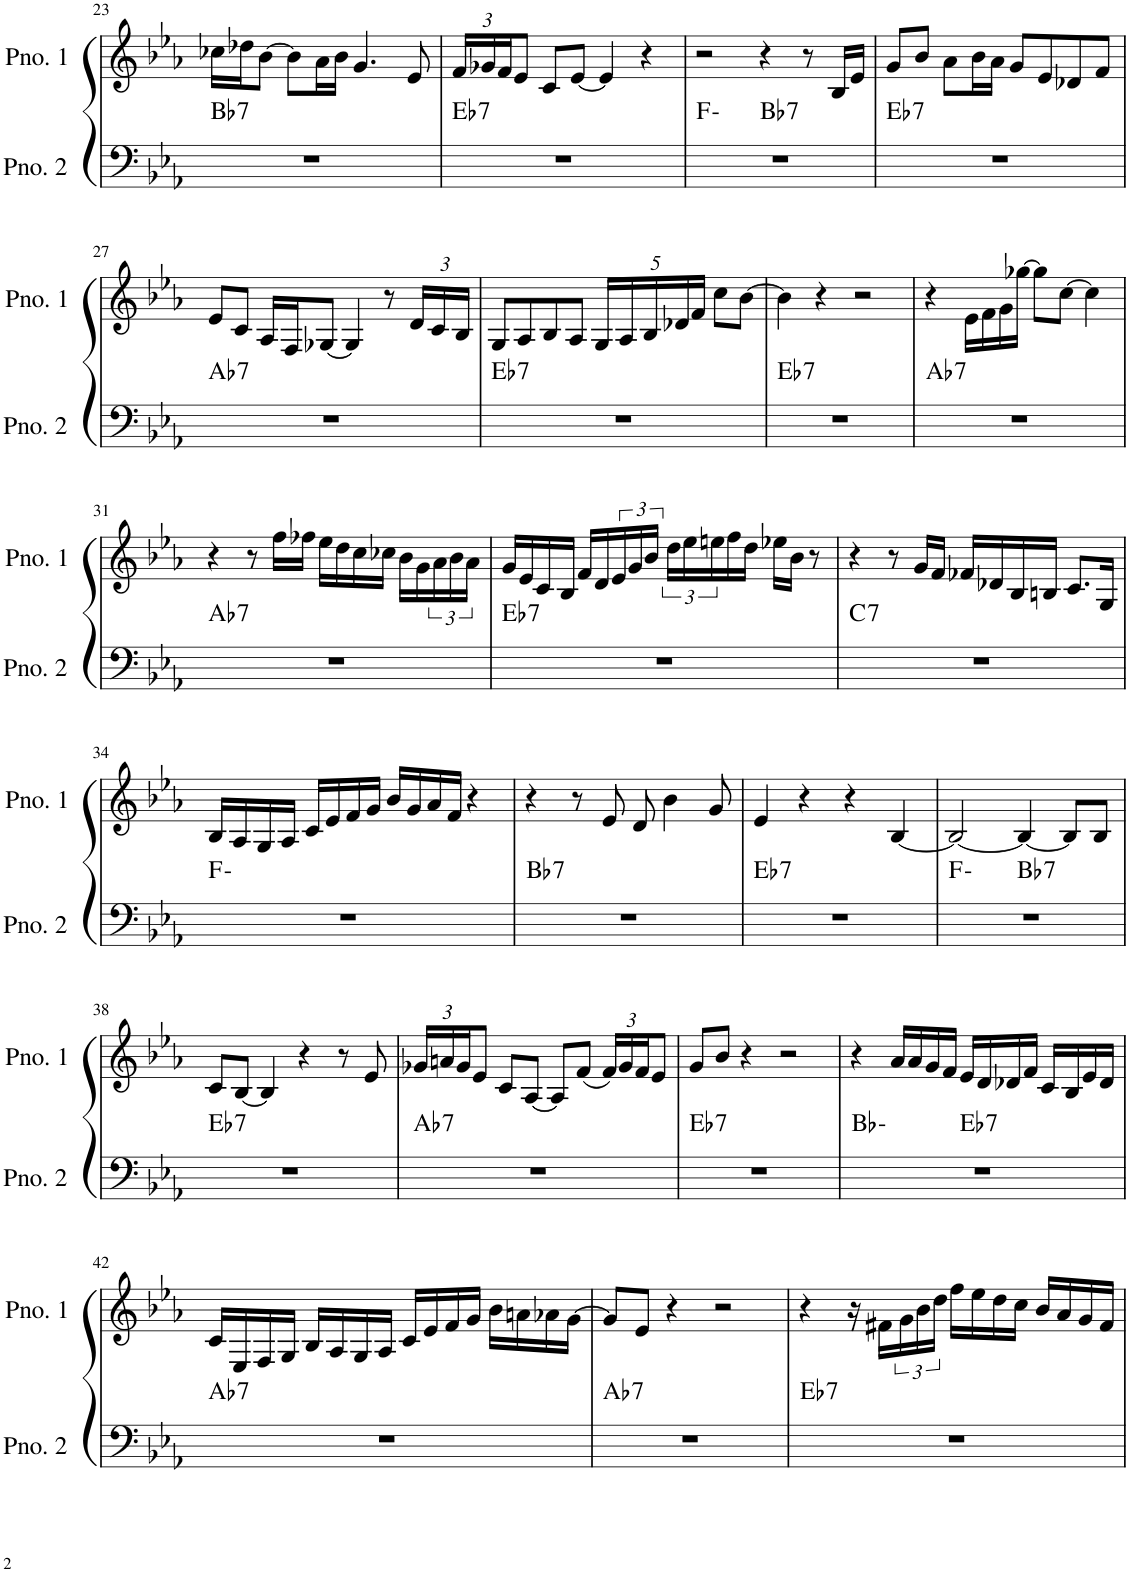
**kern	**harte	**kern
*part2	*part2	*part1
*staff2	*	*staff1
*I"ピアノ 2	*	*I"ピアノ 1
!!LO:PB:g=z
*clefF4	*	*clefG2
*k[b-e-a-]	*	*k[b-e-a-]
*M4/4	*	*M4/4
=23	=23	=23
!	!LO:H:kt=7	!
1r	Bb:7	16cc-X\LL
.	.	16dd-X\J
.	.	[8b-\J
.	.	8b-\L]
.	.	16a-\L
.	.	16b-\JJ
.	.	4.g/
.	.	8e-/
=24	=24	=24
*	*	*Xbrackettup
!	!LO:H:kt=7	!
1r	Eb:7	24f/LL
.	.	24g-X/
.	.	24f/J
.	.	8e-/J
.	.	8c/L
.	.	[8e-/J
.	.	4e-/]
.	.	4r
=25	=25	=25
*^	*	*
1r	2ryy	F:min	2r
!	!	!LO:H:kt=7	!
.	2ryy	Bb:7	4r
.	.	.	8r
.	.	.	16B-/LL
.	.	.	16e-/JJ
=26	=26	=26	=26
!	!	!LO:H:kt=7	!
*v	*v	*	*
1r	Eb:7	8g/L
.	.	8b-/J
.	.	8a-\L
.	.	16b-\L
.	.	16a-\JJ
.	.	8g/L
.	.	8e-/
.	.	8d-X/
.	.	8f/J
!!LO:LB:g=z
=27	=27	=27
!	!LO:H:kt=7	!
1r	Ab:7	8e-/L
.	.	8c/J
.	.	16A-/LL
.	.	16F/J
.	.	[8G-X/J
.	.	4G-/]
.	.	8r
.	.	24d/LL
.	.	24c/
.	.	24B-/JJ
=28	=28	=28
!	!LO:H:kt=7	!
1r	Eb:7	8G/L
.	.	8A-/
.	.	8B-/
.	.	8A-/J
.	.	20G/LL
.	.	20A-/
.	.	20B-/
.	.	20d-X/
.	.	20f/JJ
.	.	8cc\L
.	.	[8b-\J
=29	=29	=29
!	!LO:H:kt=7	!
1r	Eb:7	4b-\]
.	.	4r
.	.	2r
=30	=30	=30
!	!LO:H:kt=7	!
1r	Ab:7	4r
.	.	16e-\LL
.	.	16f\
.	.	16g\
.	.	[16gg-X\JJ
.	.	8gg-\L]
.	.	[8cc\J
.	.	4cc\]
!!LO:LB:g=z
=31	=31	=31
!	!LO:H:kt=7	!
1r	Ab:7	4r
.	.	8r
.	.	16ff\LL
.	.	16ff-X\JJ
.	.	16ee-\LL
.	.	16dd\
.	.	16cc\
.	.	16cc-X\JJ
.	.	16b-\LL
.	.	16g\
*	*	*brackettup
.	.	24a-\
.	.	24b-\
.	.	24a-\JJ
=32	=32	=32
!	!LO:H:kt=7	!
1r	Eb:7	16g/LL
.	.	16e-/
.	.	16c/
.	.	16B-/JJ
.	.	16f/LL
.	.	16d/
.	.	24e-/
.	.	24g/
.	.	24b-/JJ
.	.	24dd\LL
.	.	24ee-\
.	.	24een\
.	.	16ff\
.	.	16dd\JJ
.	.	16ee-X\LL
.	.	16b-\JJ
.	.	8r
=33	=33	=33
!	!LO:H:kt=7	!
1r	C:7	4r
.	.	8r
.	.	16g/LL
.	.	16f/JJ
.	.	16f-X/LL
.	.	16d-X/
.	.	16B-/
.	.	16Bn/JJ
.	.	8.c/L
.	.	16G/Jk
!!LO:LB:g=z
=34	=34	=34
1r	F:min	16B-/LL
.	.	16A-/
.	.	16G/
.	.	16A-/JJ
.	.	16c/LL
.	.	16e-/
.	.	16f/
.	.	16g/JJ
.	.	16b-/LL
.	.	16g/
.	.	16a-/
.	.	16f/JJ
.	.	4r
=35	=35	=35
!	!LO:H:kt=7	!
1r	Bb:7	4r
.	.	8r
.	.	8e-/
.	.	8d/
.	.	4b-\
.	.	8g/
=36	=36	=36
!	!LO:H:kt=7	!
1r	Eb:7	4e-/
.	.	4r
.	.	4r
.	.	[4B-/
=37	=37	=37
*^	*	*
1r	2ryy	F:min	2B-/_
!	!	!LO:H:kt=7	!
.	2ryy	Bb:7	4B-/_
.	.	.	8B-/L]
.	.	.	8B-/J
!!LO:LB:g=z
=38	=38	=38	=38
!	!	!LO:H:kt=7	!
*v	*v	*	*
1r	Eb:7	8c/L
.	.	[8B-/J
.	.	4B-/]
.	.	4r
.	.	8r
.	.	8e-/
=39	=39	=39
*	*	*Xbrackettup
!	!LO:H:kt=7	!
1r	Ab:7	24g-X/LL
.	.	24an/
.	.	24g-/J
.	.	8e-/J
.	.	8c/L
.	.	[8A-/J
.	.	8A-/L]
.	.	(8f/J
.	.	24f/LL)
.	.	24g-/
.	.	24f/J
.	.	8e-/J
=40	=40	=40
!	!LO:H:kt=7	!
1r	Eb:7	8g/L
.	.	8b-/J
.	.	4r
.	.	2r
=41	=41	=41
*^	*	*
1r	2ryy	Bb:min	4r
.	.	.	16a-/LL
.	.	.	16a-/
.	.	.	16g/
.	.	.	16f/JJ
!	!	!LO:H:kt=7	!
.	2ryy	Eb:7	16e-/LL
.	.	.	16d/
.	.	.	16d-X/
.	.	.	16f/JJ
.	.	.	16c/LL
.	.	.	16B-/
.	.	.	16e-/
.	.	.	16d-/JJ
!!LO:LB:g=z
=42	=42	=42	=42
!	!	!LO:H:kt=7	!
*v	*v	*	*
1r	Ab:7	16c/LL
.	.	16E-/
.	.	16F/
.	.	16G/JJ
.	.	16B-/LL
.	.	16A-/
.	.	16G/
.	.	16A-/JJ
.	.	16c/LL
.	.	16e-/
.	.	16f/
.	.	16g/JJ
.	.	16b-\LL
.	.	16an\
.	.	16a-X\
.	.	[16g\JJ
=43	=43	=43
!	!LO:H:kt=7	!
1r	Ab:7	8g/L]
.	.	8e-/J
.	.	4r
.	.	2r
=44	=44	=44
!	!LO:H:kt=7	!
1r	Eb:7	4r
.	.	16r
.	.	16f#X\LL
*	*	*brackettup
.	.	24g\
.	.	24b-\
.	.	24dd\JJ
.	.	16ff\LL
.	.	16ee-\
.	.	16dd\
.	.	16cc\JJ
.	.	16b-/LL
.	.	16a-/
.	.	16g/
.	.	16f#/JJ
=	=	=
*-	*-	*-
